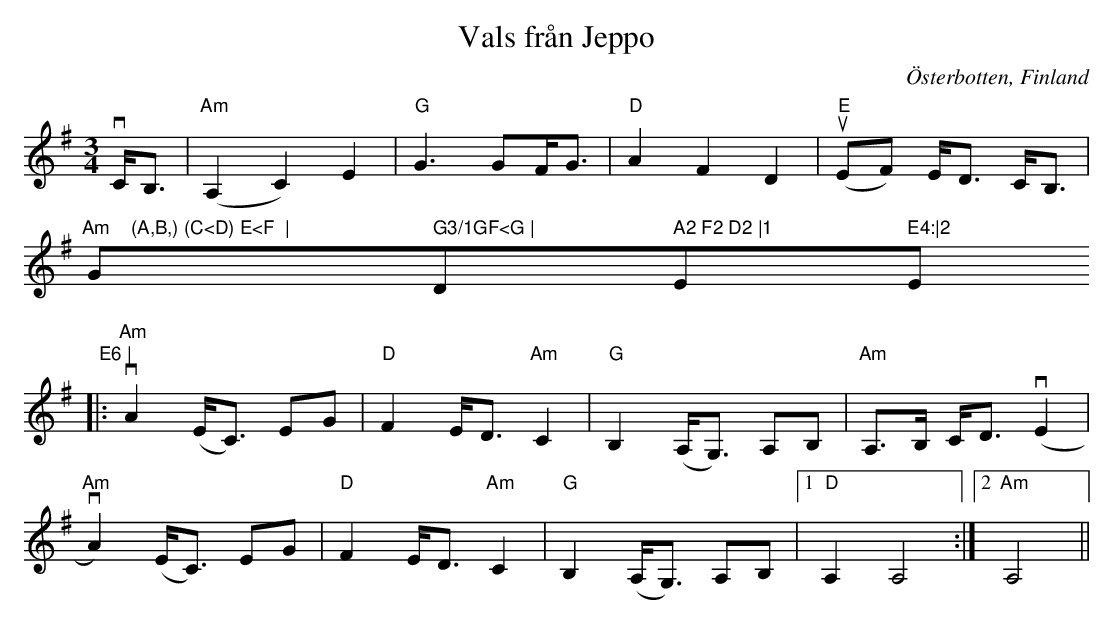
X:1
T:Vals från Jeppo
O:Österbotten, Finland
M:3/4
L:1/8
K:Ador
vC<B, | "Am"(A,2 C2) E2 |"G" G3/1GF<G |"D" A2 F2 D2 | "E" u(EF) E<D C<B, |
  "Am    (A,B,) (C<D) E<F  | "G" G3/1GF<G |  "D" A2 F2 D2 |1 "E" E4:|2 "E" E6 |
|: "Am" vA2 (E<C) EG | "D" F2 E<D "Am"C2 | "G"B,2 (A,<G,) A,B, | "Am"A,>B, C<D (vE2 |
   "Am" vA2)(E<C) EG | "D"F2 E<D "Am"C2 | "G"B,2 (A,<G,) A,B, |1 "D"A,2 A,4 :|2 "Am" A,4 ||
